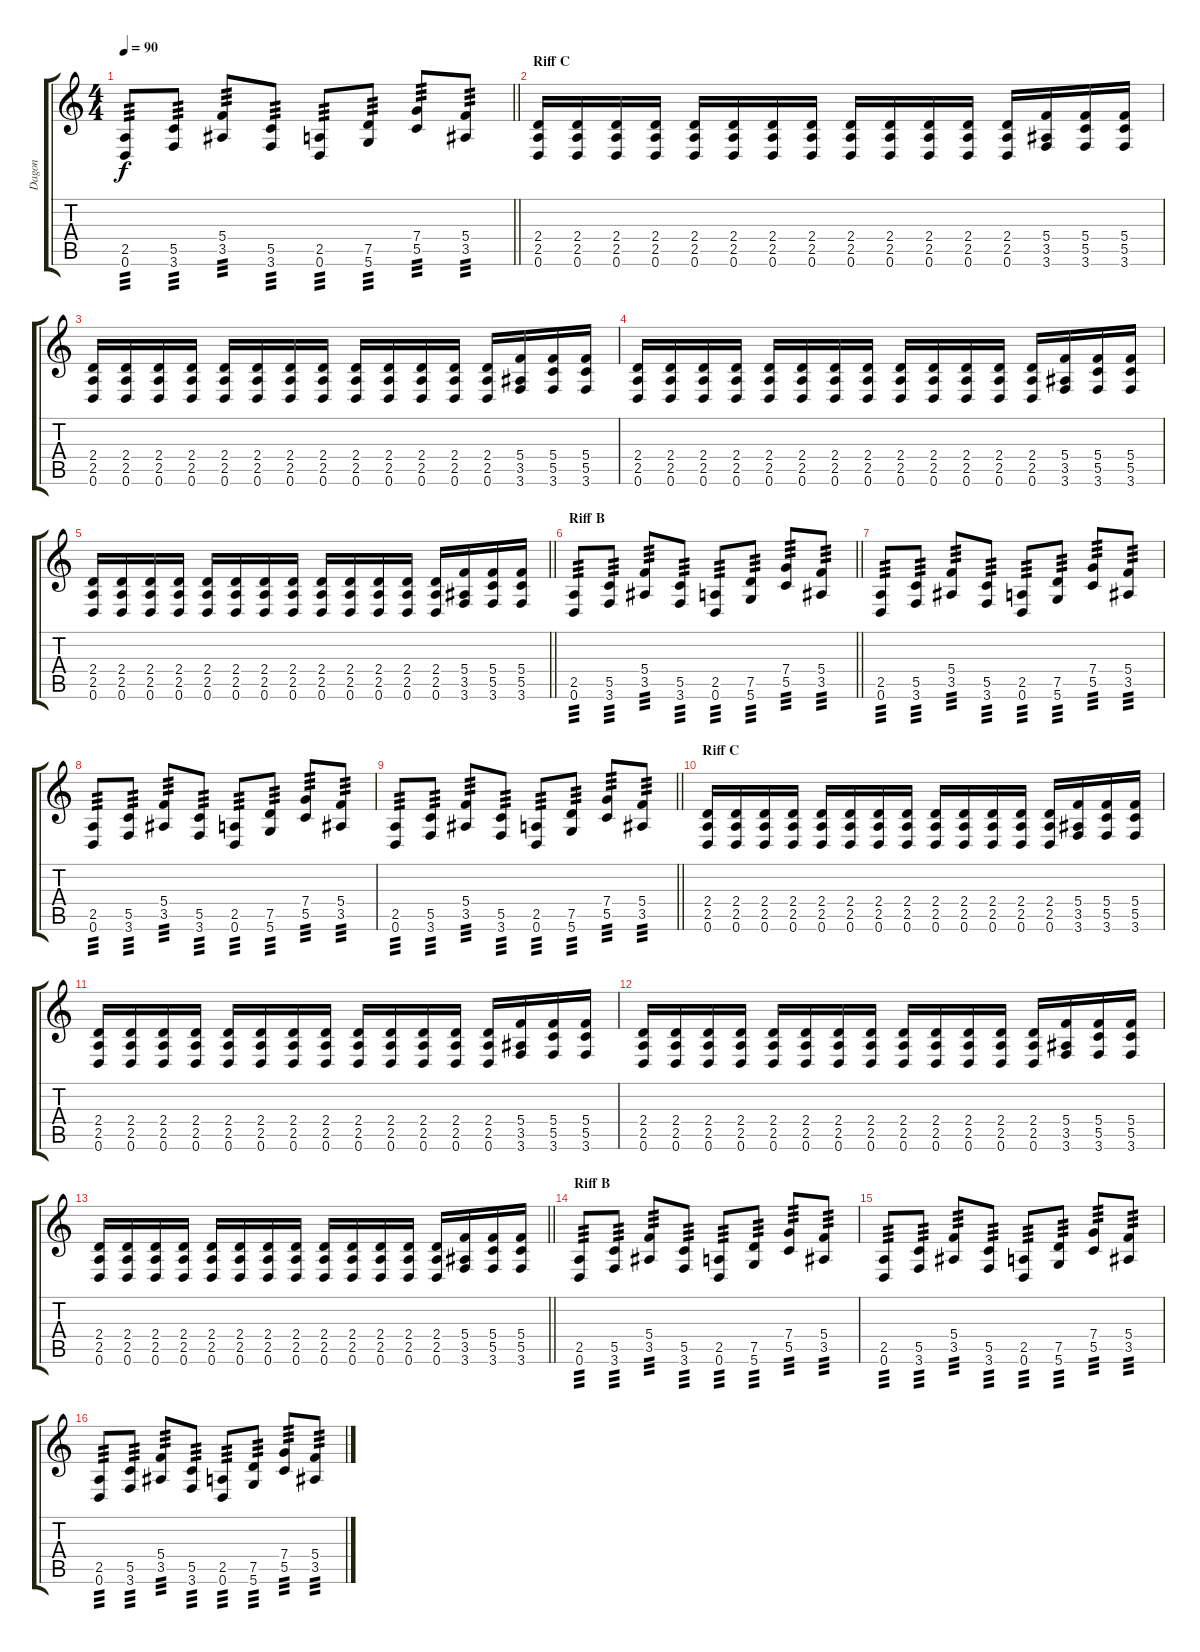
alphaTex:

\track ("Dagon" "Dagon") {instrument distortionguitar}
\staff {score tabs}
\tuning (D4 A3 F3 C3 G2 D2) {hide}
\ts (4 4)
\tempo 90
\clef g2
\barLineRight lightlight
\ks c
(2.5 0.6).8{tp 3 dy f} (5.5 3.6).8{tp 3} (5.4 3.5).8{tp 3} (5.5 3.6).8{tp 3} (2.5 0.6).8{tp 3} (7.5 5.6).8{tp 3} (7.4 5.5).8{tp 3} (5.4 3.5).8{tp 3} |
\section ("" "Riff C")
(2.4 2.5 0.6).16 (2.4 2.5 0.6).16 (2.4 2.5 0.6).16 (2.4 2.5 0.6).16 (2.4 2.5 0.6).16 (2.4 2.5 0.6).16 (2.4 2.5 0.6).16 (2.4 2.5 0.6).16 (2.4 2.5 0.6).16 (2.4 2.5 0.6).16 (2.4 2.5 0.6).16 (2.4 2.5 0.6).16 (2.4 2.5 0.6).16 (5.4 3.5 3.6).16 (5.4 5.5 3.6).16 (5.4 5.5 3.6).16 |
(2.4 2.5 0.6).16 (2.4 2.5 0.6).16 (2.4 2.5 0.6).16 (2.4 2.5 0.6).16 (2.4 2.5 0.6).16 (2.4 2.5 0.6).16 (2.4 2.5 0.6).16 (2.4 2.5 0.6).16 (2.4 2.5 0.6).16 (2.4 2.5 0.6).16 (2.4 2.5 0.6).16 (2.4 2.5 0.6).16 (2.4 2.5 0.6).16 (5.4 3.5 3.6).16 (5.4 5.5 3.6).16 (5.4 5.5 3.6).16 |
(2.4 2.5 0.6).16 (2.4 2.5 0.6).16 (2.4 2.5 0.6).16 (2.4 2.5 0.6).16 (2.4 2.5 0.6).16 (2.4 2.5 0.6).16 (2.4 2.5 0.6).16 (2.4 2.5 0.6).16 (2.4 2.5 0.6).16 (2.4 2.5 0.6).16 (2.4 2.5 0.6).16 (2.4 2.5 0.6).16 (2.4 2.5 0.6).16 (5.4 3.5 3.6).16 (5.4 5.5 3.6).16 (5.4 5.5 3.6).16 |
\barLineRight lightlight
(2.4 2.5 0.6).16 (2.4 2.5 0.6).16 (2.4 2.5 0.6).16 (2.4 2.5 0.6).16 (2.4 2.5 0.6).16 (2.4 2.5 0.6).16 (2.4 2.5 0.6).16 (2.4 2.5 0.6).16 (2.4 2.5 0.6).16 (2.4 2.5 0.6).16 (2.4 2.5 0.6).16 (2.4 2.5 0.6).16 (2.4 2.5 0.6).16 (5.4 3.5 3.6).16 (5.4 5.5 3.6).16 (5.4 5.5 3.6).16 |
\section ("" "Riff B")
\barLineRight lightlight
(2.5 0.6).8{tp 3} (5.5 3.6).8{tp 3} (5.4 3.5).8{tp 3} (5.5 3.6).8{tp 3} (2.5 0.6).8{tp 3} (7.5 5.6).8{tp 3} (7.4 5.5).8{tp 3} (5.4 3.5).8{tp 3} |
\section ("" "")
(2.5 0.6).8{tp 3} (5.5 3.6).8{tp 3} (5.4 3.5).8{tp 3} (5.5 3.6).8{tp 3} (2.5 0.6).8{tp 3} (7.5 5.6).8{tp 3} (7.4 5.5).8{tp 3} (5.4 3.5).8{tp 3} |
(2.5 0.6).8{tp 3} (5.5 3.6).8{tp 3} (5.4 3.5).8{tp 3} (5.5 3.6).8{tp 3} (2.5 0.6).8{tp 3} (7.5 5.6).8{tp 3} (7.4 5.5).8{tp 3} (5.4 3.5).8{tp 3} |
\barLineRight lightlight
(2.5 0.6).8{tp 3} (5.5 3.6).8{tp 3} (5.4 3.5).8{tp 3} (5.5 3.6).8{tp 3} (2.5 0.6).8{tp 3} (7.5 5.6).8{tp 3} (7.4 5.5).8{tp 3} (5.4 3.5).8{tp 3} |
\section ("" "Riff C")
(2.4 2.5 0.6).16 (2.4 2.5 0.6).16 (2.4 2.5 0.6).16 (2.4 2.5 0.6).16 (2.4 2.5 0.6).16 (2.4 2.5 0.6).16 (2.4 2.5 0.6).16 (2.4 2.5 0.6).16 (2.4 2.5 0.6).16 (2.4 2.5 0.6).16 (2.4 2.5 0.6).16 (2.4 2.5 0.6).16 (2.4 2.5 0.6).16 (5.4 3.5 3.6).16 (5.4 5.5 3.6).16 (5.4 5.5 3.6).16 |
(2.4 2.5 0.6).16 (2.4 2.5 0.6).16 (2.4 2.5 0.6).16 (2.4 2.5 0.6).16 (2.4 2.5 0.6).16 (2.4 2.5 0.6).16 (2.4 2.5 0.6).16 (2.4 2.5 0.6).16 (2.4 2.5 0.6).16 (2.4 2.5 0.6).16 (2.4 2.5 0.6).16 (2.4 2.5 0.6).16 (2.4 2.5 0.6).16 (5.4 3.5 3.6).16 (5.4 5.5 3.6).16 (5.4 5.5 3.6).16 |
(2.4 2.5 0.6).16 (2.4 2.5 0.6).16 (2.4 2.5 0.6).16 (2.4 2.5 0.6).16 (2.4 2.5 0.6).16 (2.4 2.5 0.6).16 (2.4 2.5 0.6).16 (2.4 2.5 0.6).16 (2.4 2.5 0.6).16 (2.4 2.5 0.6).16 (2.4 2.5 0.6).16 (2.4 2.5 0.6).16 (2.4 2.5 0.6).16 (5.4 3.5 3.6).16 (5.4 5.5 3.6).16 (5.4 5.5 3.6).16 |
\barLineRight lightlight
(2.4 2.5 0.6).16 (2.4 2.5 0.6).16 (2.4 2.5 0.6).16 (2.4 2.5 0.6).16 (2.4 2.5 0.6).16 (2.4 2.5 0.6).16 (2.4 2.5 0.6).16 (2.4 2.5 0.6).16 (2.4 2.5 0.6).16 (2.4 2.5 0.6).16 (2.4 2.5 0.6).16 (2.4 2.5 0.6).16 (2.4 2.5 0.6).16 (5.4 3.5 3.6).16 (5.4 5.5 3.6).16 (5.4 5.5 3.6).16 |
\section ("" "Riff B")
(2.5 0.6).8{tp 3} (5.5 3.6).8{tp 3} (5.4 3.5).8{tp 3} (5.5 3.6).8{tp 3} (2.5 0.6).8{tp 3} (7.5 5.6).8{tp 3} (7.4 5.5).8{tp 3} (5.4 3.5).8{tp 3} |
(2.5 0.6).8{tp 3} (5.5 3.6).8{tp 3} (5.4 3.5).8{tp 3} (5.5 3.6).8{tp 3} (2.5 0.6).8{tp 3} (7.5 5.6).8{tp 3} (7.4 5.5).8{tp 3} (5.4 3.5).8{tp 3} |
(2.5 0.6).8{tp 3} (5.5 3.6).8{tp 3} (5.4 3.5).8{tp 3} (5.5 3.6).8{tp 3} (2.5 0.6).8{tp 3} (7.5 5.6).8{tp 3} (7.4 5.5).8{tp 3} (5.4 3.5).8{tp 3}
